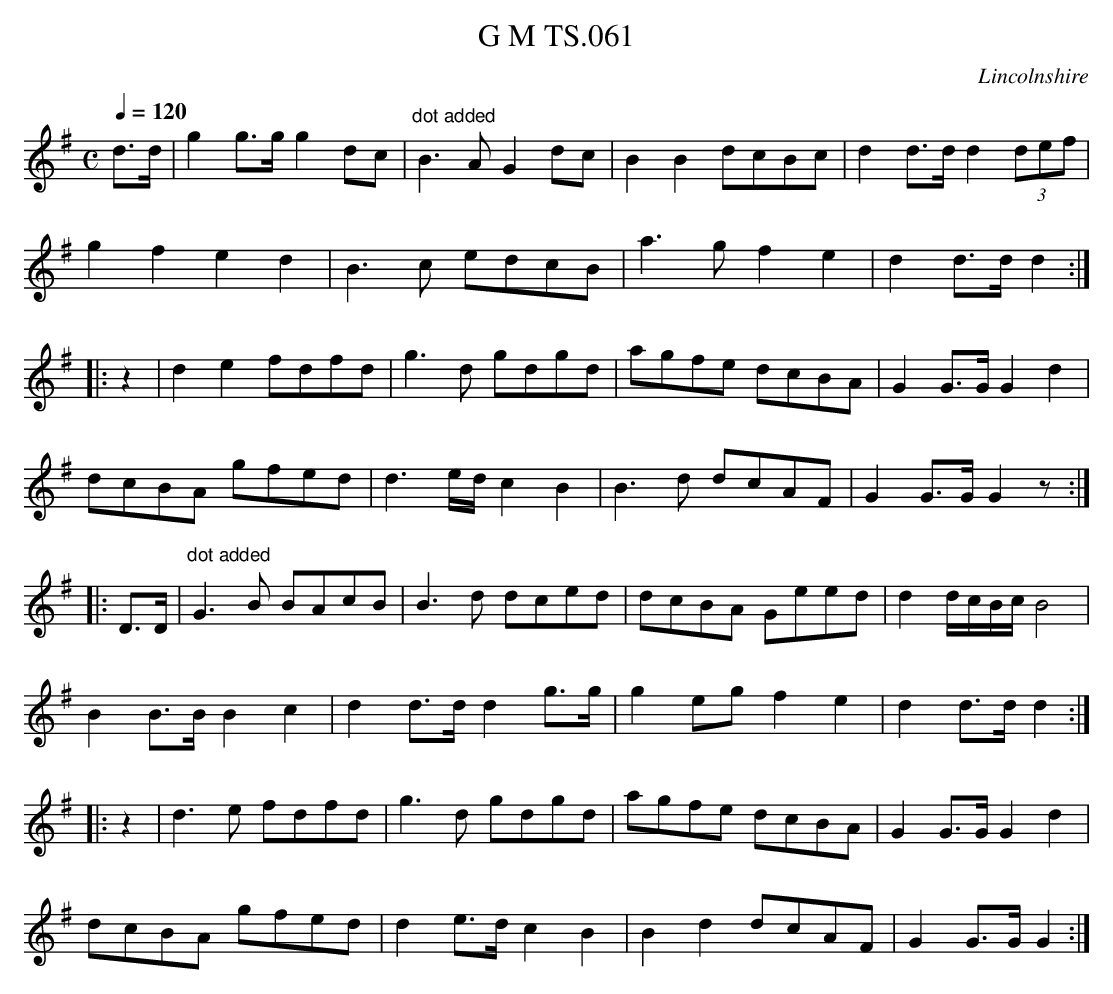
X:1
T:G M TS.061
L:1/8
M:C
O:Lincolnshire
Q:1/4=120
K:G
d>d|g2g>gg2dc|"dot added"B3AG2dc|B2B2dcBc|d2d>dd2(3def|!
g2f2e2d2|B3c edcB|a3gf2e2|d2d>dd2:|!
|:z2|d2e2 fdfd|g3d gdgd|agfe dcBA|G2G>GG2d2|!
dcBA gfed|d3e/d/c2B2|B3d dcAF|G2G>GG2z:|!
|:D>D|"dot added"G3B BAcB|B3d dced|dcBA Geed|d2d/c/B/c/B4|!
B2B>BB2c2|d2d>dd2g>g|g2egf2e2|d2d>dd2:|!
|:z2|d3e fdfd|g3d gdgd|agfe dcBA|G2G>GG2d2|!
dcBA gfed|d2e>dc2B2|B2d2 dcAF|G2G>GG2:|]
